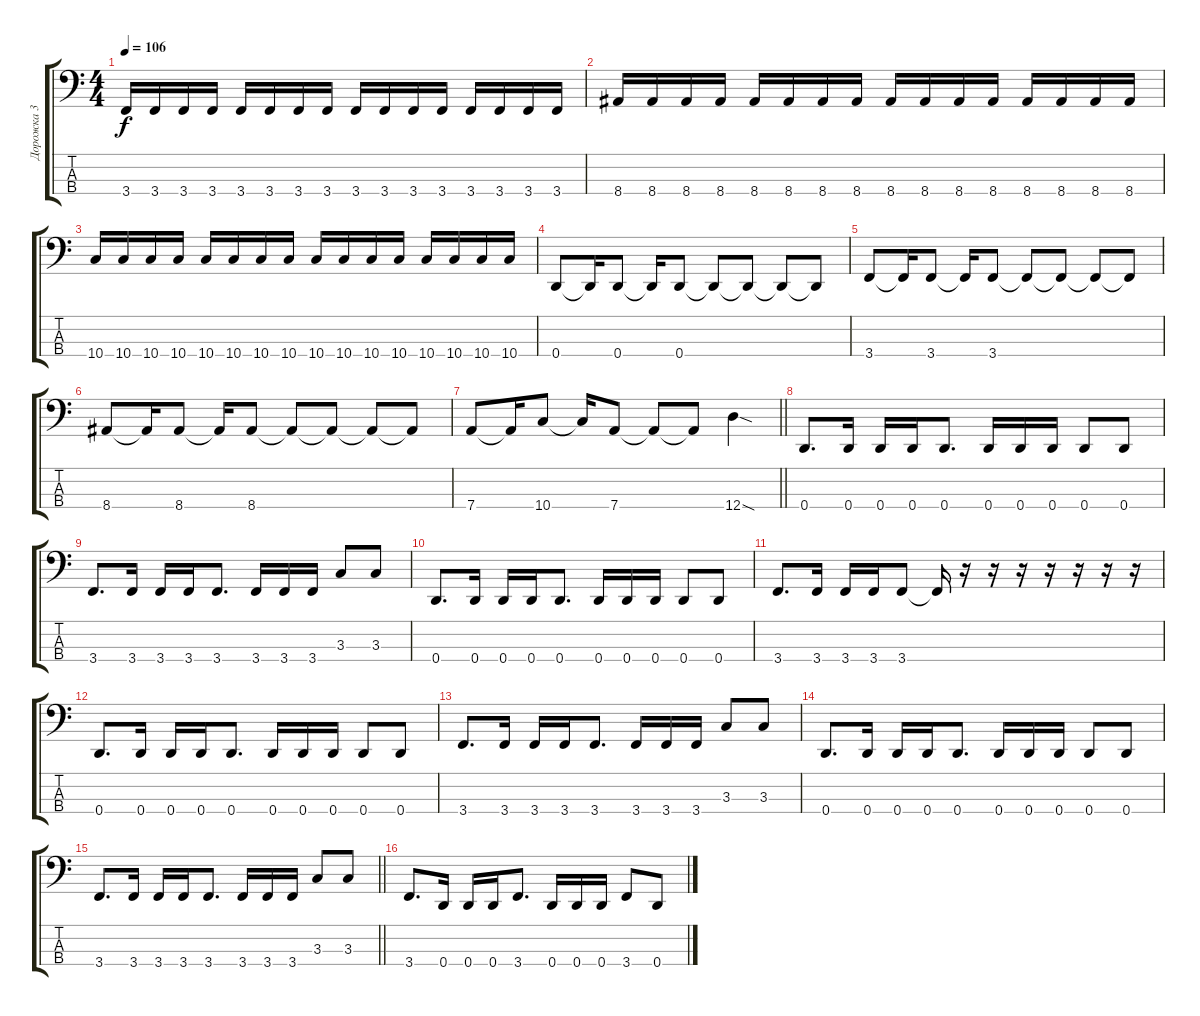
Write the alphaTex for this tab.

\track ("Дорожка 3" "Дорожка 3") {instrument electricbasspick}
\staff {score tabs}
\tuning (G2 D2 A1 D1) {hide}
\ts (4 4)
\tempo 106
\clef f4
\ks c
3.4.16{dy f} 3.4.16 3.4.16 3.4.16 3.4.16 3.4.16 3.4.16 3.4.16 3.4.16 3.4.16 3.4.16 3.4.16 3.4.16 3.4.16 3.4.16 3.4.16 |
8.4.16 8.4.16 8.4.16 8.4.16 8.4.16 8.4.16 8.4.16 8.4.16 8.4.16 8.4.16 8.4.16 8.4.16 8.4.16 8.4.16 8.4.16 8.4.16 |
10.4.16 10.4.16 10.4.16 10.4.16 10.4.16 10.4.16 10.4.16 10.4.16 10.4.16 10.4.16 10.4.16 10.4.16 10.4.16 10.4.16 10.4.16 10.4.16 |
0.4.8 0.4{t}.16 0.4.8 0.4{t}.16 0.4.8 0.4{t}.8 0.4{t}.8 0.4{t}.8 0.4{t}.8 |
3.4.8 3.4{t}.16 3.4.8 3.4{t}.16 3.4.8 3.4{t}.8 3.4{t}.8 3.4{t}.8 3.4{t}.8 |
8.4.8 8.4{t}.16 8.4.8 8.4{t}.16 8.4.8 8.4{t}.8 8.4{t}.8 8.4{t}.8 8.4{t}.8 |
\barLineRight lightlight
7.4.8 7.4{t}.16 10.4.8 10.4{t}.16 7.4.8 7.4{t}.8 7.4{t}.8 12.4{sod}.4 |
0.4.8{d} 0.4.16 0.4.16 0.4.16 0.4.8{d} 0.4.16 0.4.16 0.4.16 0.4.8 0.4.8 |
3.4.8{d} 3.4.16 3.4.16 3.4.16 3.4.8{d} 3.4.16 3.4.16 3.4.16 3.3.8 3.3.8 |
0.4.8{d} 0.4.16 0.4.16 0.4.16 0.4.8{d} 0.4.16 0.4.16 0.4.16 0.4.8 0.4.8 |
3.4.8{d} 3.4.16 3.4.16 3.4.16 3.4.8 3.4{t}.16 r.16 r.16 r.16 r.16 r.16 r.16 r.16 |
0.4.8{d} 0.4.16 0.4.16 0.4.16 0.4.8{d} 0.4.16 0.4.16 0.4.16 0.4.8 0.4.8 |
3.4.8{d} 3.4.16 3.4.16 3.4.16 3.4.8{d} 3.4.16 3.4.16 3.4.16 3.3.8 3.3.8 |
0.4.8{d} 0.4.16 0.4.16 0.4.16 0.4.8{d} 0.4.16 0.4.16 0.4.16 0.4.8 0.4.8 |
\barLineRight lightlight
3.4.8{d} 3.4.16 3.4.16 3.4.16 3.4.8{d} 3.4.16 3.4.16 3.4.16 3.3.8 3.3.8 |
3.4.8{d} 0.4.16 0.4.16 0.4.16 3.4.8{d} 0.4.16 0.4.16 0.4.16 3.4.8 0.4.8
